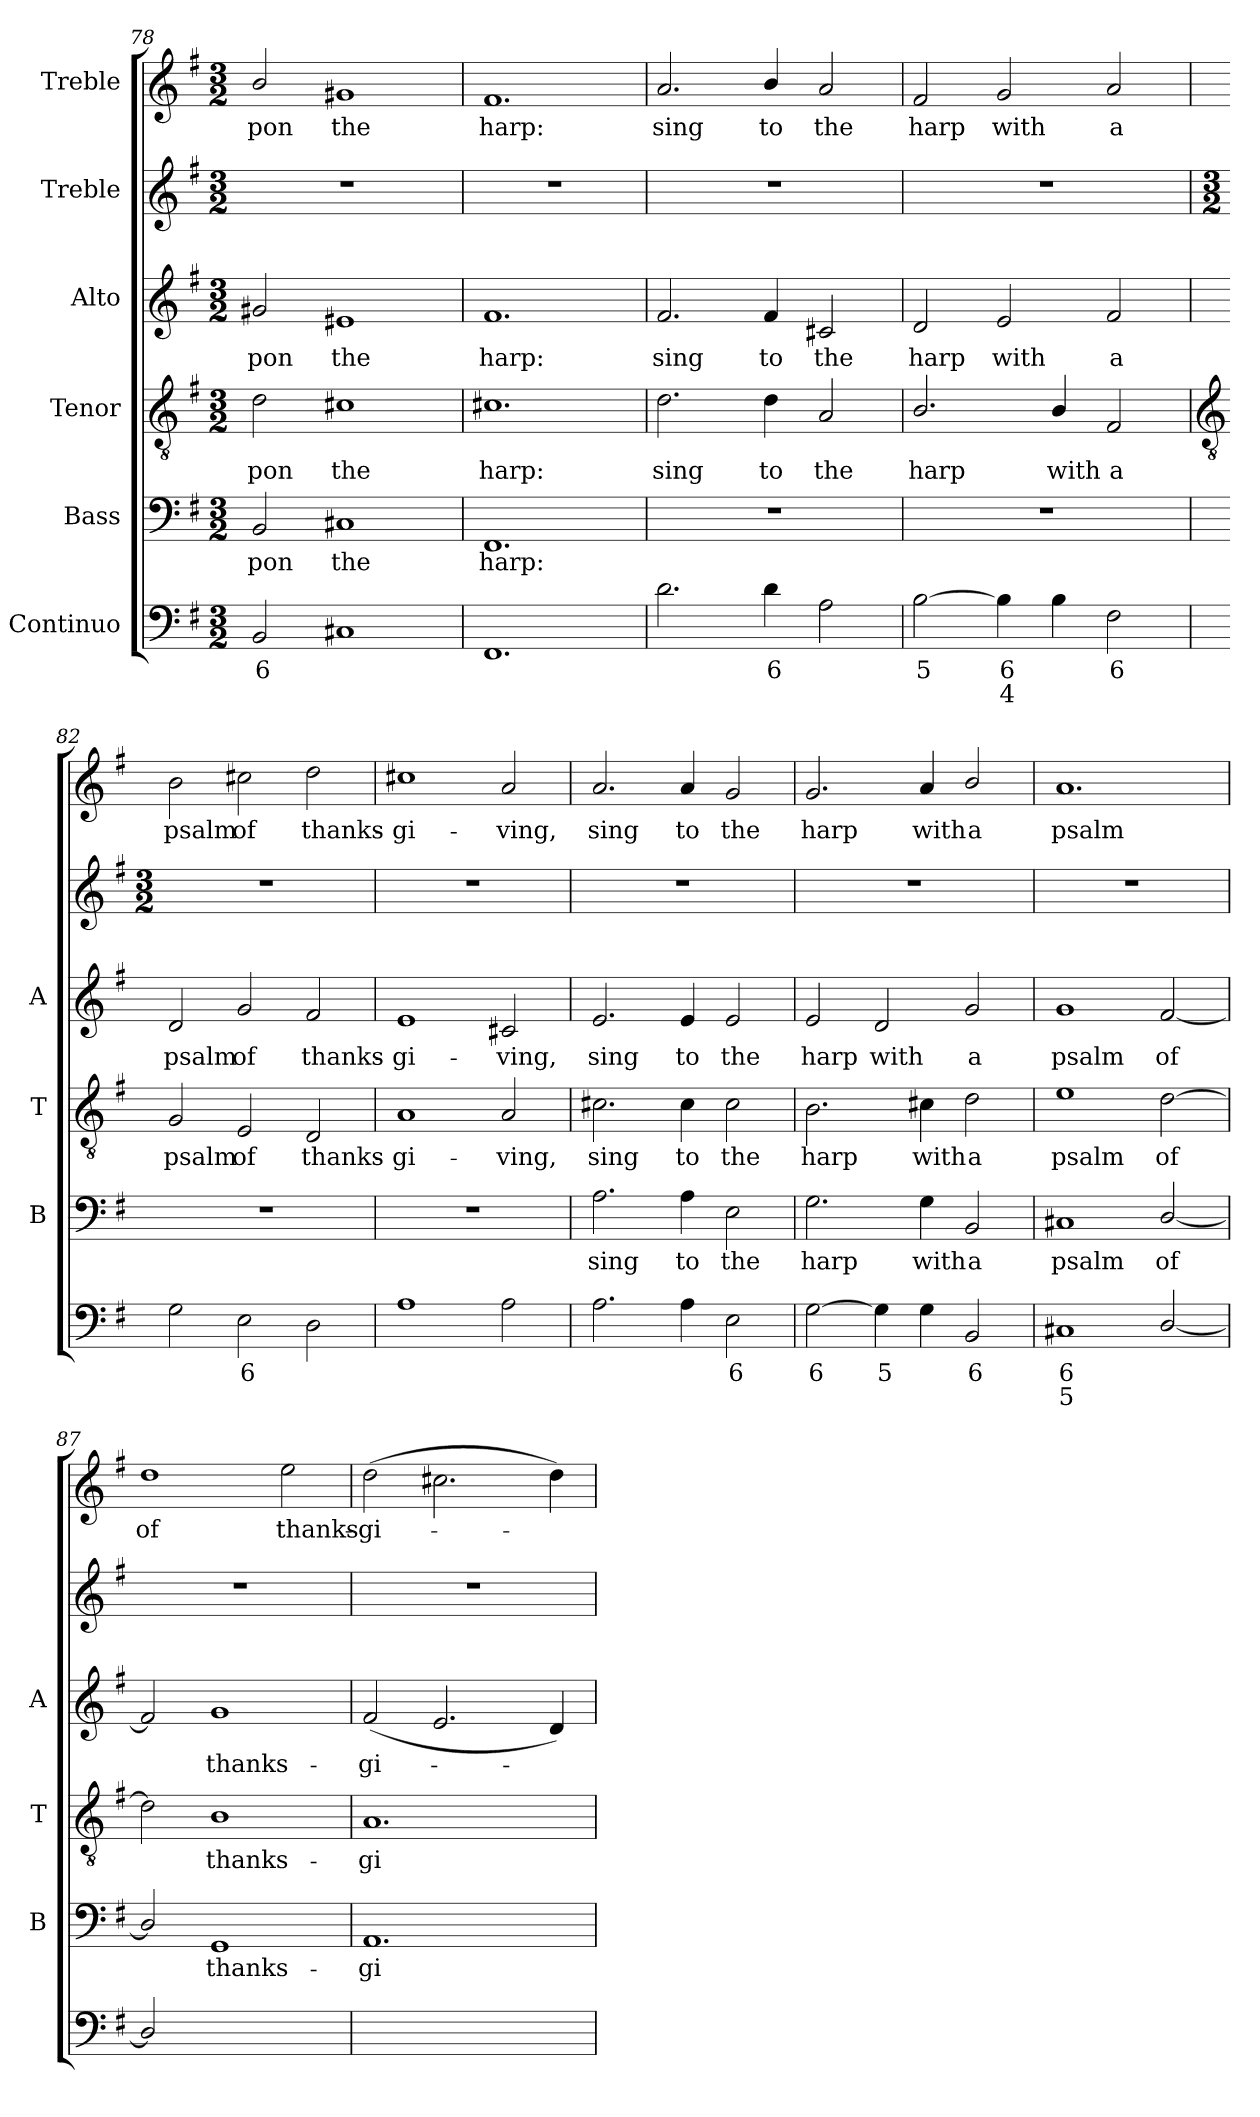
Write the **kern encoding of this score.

**kern	**text	**text	**kern	**text	**kern	**text	**kern	**text	**kern	**kern	**text
*part6	*part6	*part6	*part5	*part5	*part4	*part4	*part3	*part3	*part2	*part1	*part1
*staff6	*staff6	*staff6	*staff5	*staff5	*staff4	*staff4	*staff3	*staff3	*staff2	*staff1	*staff1
*I"Continuo	*	*	*I"Bass	*	*I"Tenor	*	*I"Alto	*	*I"Treble	*I"Treble	*
*	*	*	*I'B	*	*I'T	*	*I'A	*	*	*	*
*clefF4	*	*	*clefF4	*	*clefGv2	*	*clefG2	*	*clefG2	*clefG2	*
*k[f#]	*	*	*k[f#]	*	*k[f#]	*	*k[f#]	*	*k[f#]	*k[f#]	*
*G:	*	*	*G:	*	*G:	*	*G:	*	*G:	*G:	*
*M3/2	*	*	*M3/2	*	*M3/2	*	*M3/2	*	*M3/2	*M3/2	*
=78	=78	=78	=78	=78	=78	=78	=78	=78	=78	=78	=78
!	!LO:LY:b	!	!	!LO:LY:b	!	!LO:LY:b	!	!LO:LY:b	!	!	!LO:LY:b
2BB	6	.	2BB	-pon	2d	-pon	2g#X	-pon	1.r	2b/	-pon
!	!	!	!	!LO:LY:b	!	!LO:LY:b	!	!LO:LY:b	!	!	!LO:LY:b
1C#X	.	.	1C#X	the	1c#X	the	1e#X	the	.	1g#X	the
=79	=79	=79	=79	=79	=79	=79	=79	=79	=79	=79	=79
!	!	!	!	!LO:LY:b	!	!LO:LY:b	!	!LO:LY:b	!	!	!LO:LY:b
1.FF#	.	.	1.FF#	harp:	1.c#X	harp:	1.f#	harp:	1.r	1.f#	harp:
=80	=80	=80	=80	=80	=80	=80	=80	=80	=80	=80	=80
!	!	!	!LO:N:vis=1	!	!	!LO:LY:b	!	!LO:LY:b	!	!	!LO:LY:b
2.d	.	.	1.r	.	2.d	sing	2.f#	sing	1.r	2.a	sing
!	!LO:LY:b	!	!	!	!	!LO:LY:b	!	!LO:LY:b	!	!	!LO:LY:b
4d	6	.	.	.	4d	to	4f#	to	.	4b/	to
!	!	!	!	!	!	!LO:LY:b	!	!LO:LY:b	!	!	!LO:LY:b
2A	.	.	.	.	2A	the	2c#X	the	.	2a	the
=81	=81	=81	=81	=81	=81	=81	=81	=81	=81	=81	=81
!	!LO:LY:b	!	!LO:N:vis=1	!	!	!LO:LY:b	!	!LO:LY:b	!	!	!LO:LY:b
[2B	5	.	1.r	.	2.B/	harp	2d	harp	1.r	2f#	harp
!	!LO:LY:b	!LO:LY:b	!	!	!	!	!	!LO:LY:b	!	!	!LO:LY:b
4B]	6	4	.	.	.	.	2e	with	.	2g	with
!	!	!	!	!	!	!LO:LY:b	!	!	!	!	!
4B	.	.	.	.	4B/	with	.	.	.	.	.
!	!LO:LY:b	!	!	!	!	!LO:LY:b	!	!LO:LY:b	!	!	!LO:LY:b
2F#	6	.	.	.	2F#	a	2f#	a	.	2a	a
!!LO:LB:g=z
=82	=82	=82	=82	=82	=82	=82	=82	=82	=82	=82	=82
*	*	*	*	*	*clefGv2	*	*	*	*	*	*
*	*	*	*	*	*	*	*	*	*M3/2	*	*
!	!	!	!LO:N:vis=1	!	!	!LO:LY:b	!	!LO:LY:b	!	!	!LO:LY:b
2G	.	.	1.r	.	2G	psalm	2d	psalm	1.r	2b	psalm
!	!LO:LY:b	!	!	!	!	!LO:LY:b	!	!LO:LY:b	!	!	!LO:LY:b
2E	6	.	.	.	2E	of	2g	of	.	2cc#X	of
!	!	!	!	!	!	!LO:LY:b	!	!LO:LY:b	!	!	!LO:LY:b
2D	.	.	.	.	2D	thanks-	2f#	thanks-	.	2dd	thanks-
=83	=83	=83	=83	=83	=83	=83	=83	=83	=83	=83	=83
!	!	!	!LO:N:vis=1	!	!	!LO:LY:b	!	!LO:LY:b	!	!	!LO:LY:b
1A	.	.	1.r	.	1A	-gi-	1e	-gi-	1.r	1cc#X	-gi-
!	!	!	!	!	!	!LO:LY:b	!	!LO:LY:b	!	!	!LO:LY:b
2A	.	.	.	.	2A	-ving,	2c#X	-ving,	.	2a	-ving,
=84	=84	=84	=84	=84	=84	=84	=84	=84	=84	=84	=84
!	!	!	!	!LO:LY:b	!	!LO:LY:b	!	!LO:LY:b	!	!	!LO:LY:b
2.A	.	.	2.A	sing	2.c#X	sing	2.e	sing	1.r	2.a	sing
!	!	!	!	!LO:LY:b	!	!LO:LY:b	!	!LO:LY:b	!	!	!LO:LY:b
4A	.	.	4A	to	4c#	to	4e	to	.	4a	to
!	!LO:LY:b	!	!	!LO:LY:b	!	!LO:LY:b	!	!LO:LY:b	!	!	!LO:LY:b
2E	6	.	2E	the	2c#	the	2e	the	.	2g	the
=85	=85	=85	=85	=85	=85	=85	=85	=85	=85	=85	=85
!	!LO:LY:b	!	!	!LO:LY:b	!	!LO:LY:b	!	!LO:LY:b	!	!	!LO:LY:b
[2G	6	.	2.G	harp	2.B	harp	2e	harp	1.r	2.g	harp
!	!LO:LY:b	!	!	!	!	!	!	!LO:LY:b	!	!	!
4G]	5	.	.	.	.	.	2d	with	.	.	.
!	!	!	!	!LO:LY:b	!	!LO:LY:b	!	!	!	!	!LO:LY:b
4G	.	.	4G	with	4c#X	with	.	.	.	4a	with
!	!LO:LY:b	!	!	!LO:LY:b	!	!LO:LY:b	!	!LO:LY:b	!	!	!LO:LY:b
2BB	6	.	2BB	a	2d	a	2g	a	.	2b/	a
=86	=86	=86	=86	=86	=86	=86	=86	=86	=86	=86	=86
!	!LO:LY:b	!LO:LY:b	!	!LO:LY:b	!	!LO:LY:b	!	!LO:LY:b	!	!	!LO:LY:b
1C#X	6	5	1C#X	psalm	1e	psalm	1g	psalm	1.r	1.a	psalm
!	!	!	!	!LO:LY:b	!	!LO:LY:b	!	!LO:LY:b	!	!	!
[2D/	.	.	[2D/	of	[2d	of	[2f#	of	.	.	.
=87	=87	=87	=87	=87	=87	=87	=87	=87	=87	=87	=87
!	!	!	!	!	!	!	!	!	!	!	!LO:LY:b
2D/]	.	.	2D/]	.	2d]	.	2f#]	.	1.r	1dd	of
!	!LO:LY:b	!	!	!LO:LY:b	!	!LO:LY:b	!	!LO:LY:b	!	!	!
[2GGyy	5	.	1GG	thanks-	1B	thanks-	1g	thanks-	.	.	.
!	!LO:LY:b	!	!	!	!	!	!	!	!	!	!LO:LY:b
2GGyy]	6	.	.	.	.	.	.	.	.	2ee	thanks-
=88	=88	=88	=88	=88	=88	=88	=88	=88	=88	=88	=88
!	!LO:LY:b	!LO:LY:b	!	!LO:LY:b	!	!LO:LY:b	!	!LO:LY:b	!	!	!LO:LY:b
[2AAyy	6	4	1.AA	-gi-	1.A	-gi-	(<2f#	-gi-	1.r	(>2dd	-gi-
!	!LO:LY:b	!LO:LY:b	!	!	!	!	!	!	!	!	!
2AAyy_	5	3	.	.	.	.	2.e	.	.	2.cc#X	.
2AAyy]	.	.	.	.	.	.	.	.	.	.	.
.	.	.	.	.	.	.	4d)	.	.	4dd)	.
=	=	=	=	=	=	=	=	=	=	=	=
*-	*-	*-	*-	*-	*-	*-	*-	*-	*-	*-	*-
